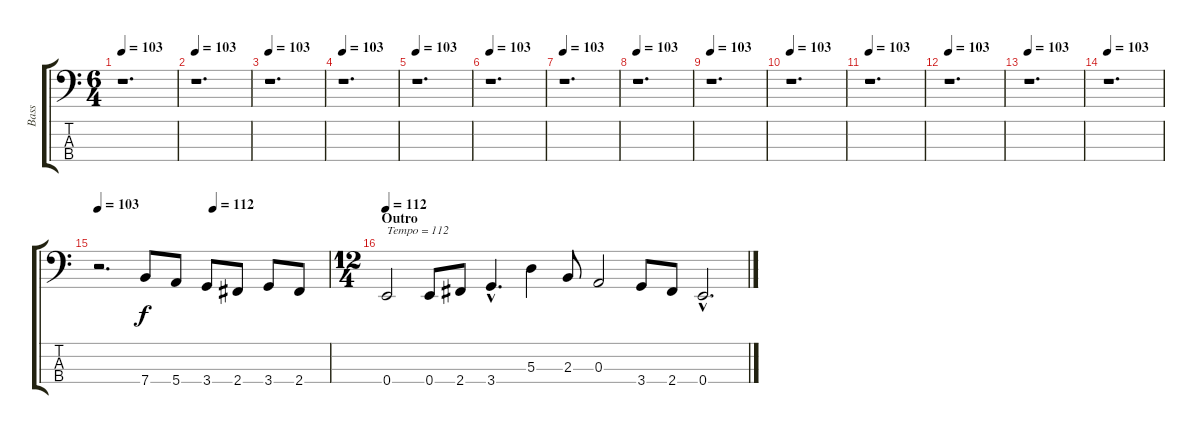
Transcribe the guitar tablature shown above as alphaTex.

\track ("Bass" "Bass") {instrument electricbassfinger}
\staff {score tabs}
\tuning (G2 D2 A1 E1) {hide}
\ts (6 4)
\tempo 103
\clef f4
\ks c
r.1{d dy f} |
\tempo 103
r.1{d} |
\tempo 103
r.1{d} |
\tempo 103
r.1{d} |
\tempo 103
r.1{d} |
\tempo 103
r.1{d} |
\tempo 103
r.1{d} |
\tempo 103
r.1{d} |
\tempo 103
r.1{d} |
\tempo 103
r.1{d} |
\tempo 103
r.1{d} |
\tempo 103
r.1{d} |
\tempo 103
r.1{d} |
\tempo 103
r.1{d} |
\tempo 103
\tempo (112 0.5)
r.2{d} 7.4.8 5.4.8 3.4.8 2.4.8 3.4.8 2.4.8 |
\ts (12 4)
\section ("" "Outro")
\tempo 112
0.4.2{txt "Tempo = 112"} 0.4.8 2.4.8 3.4{hac}.4{d} 5.3.4 2.3.8 0.3.2 3.4.8 2.4.8 0.4{hac}.2{d}
